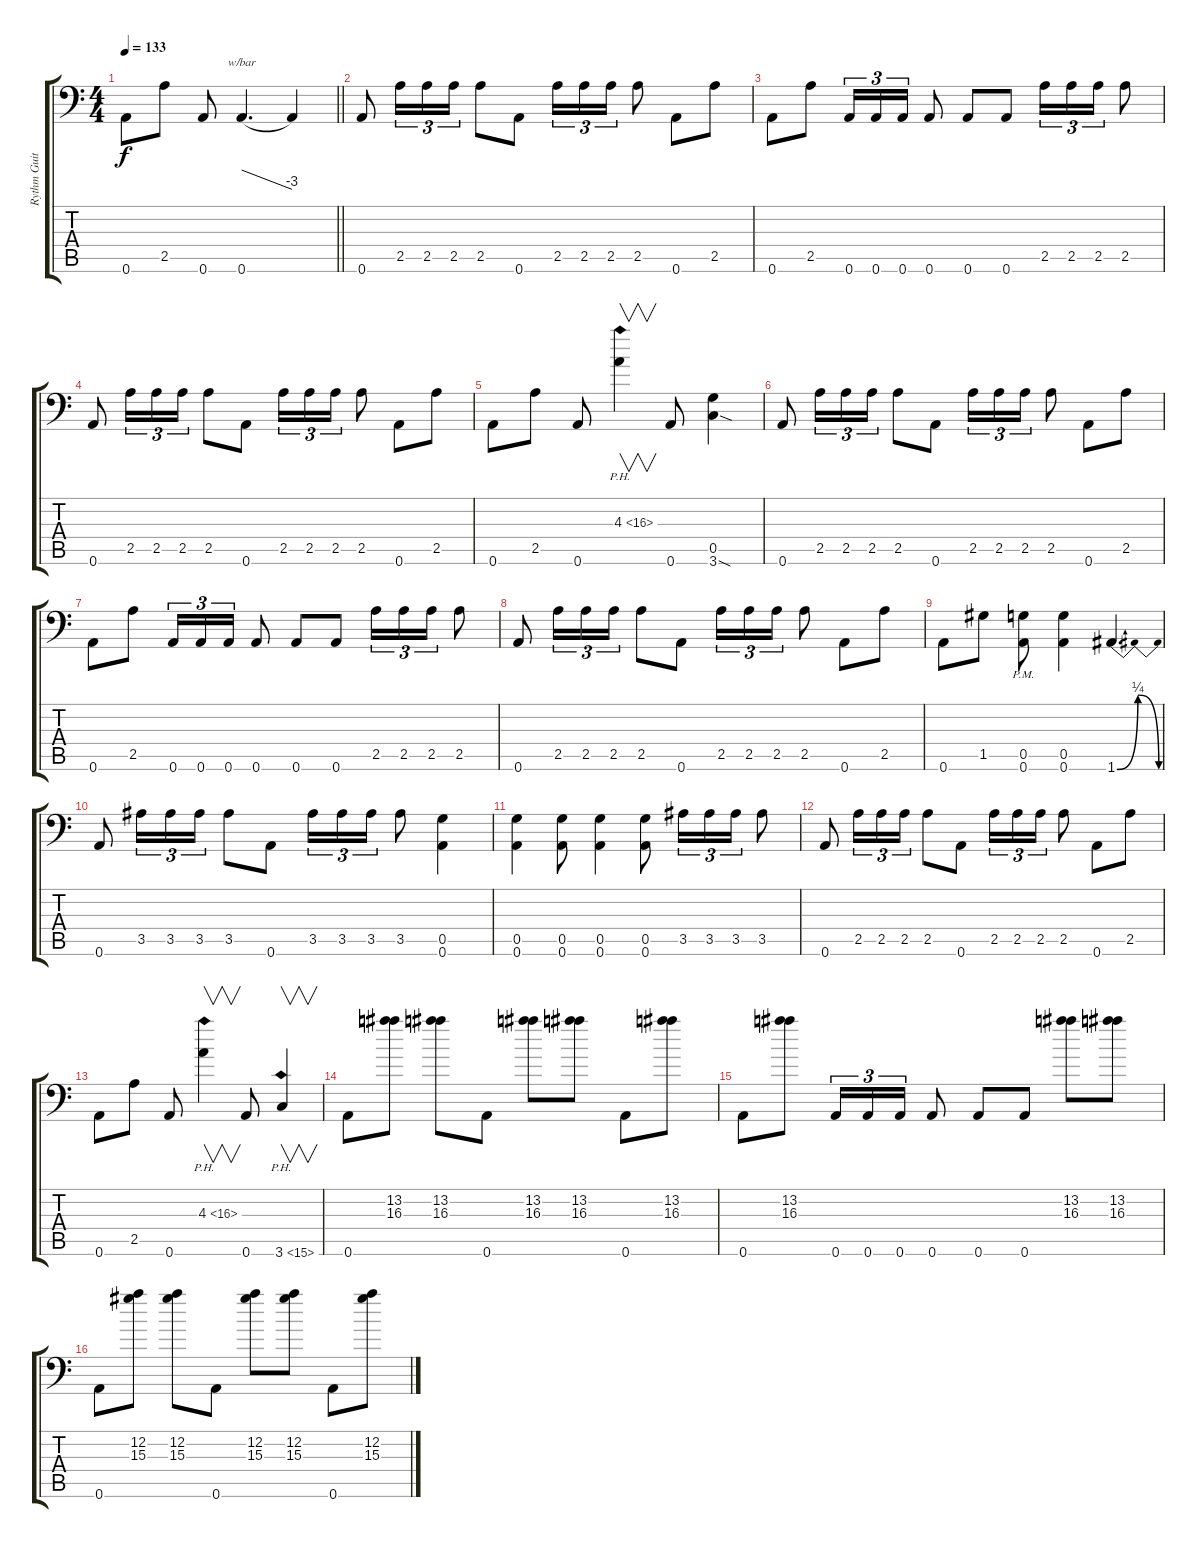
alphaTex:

\track ("Rythm Guitar #2" "Rythm Guit") {instrument distortionguitar}
\staff {score tabs}
\tuning (D4 A3 F3 C3 G2 A1) {hide}
\ts (4 4)
\tempo 133
\clef f4
\barLineRight lightlight
\ks c
0.6.8{dy f} 2.5.8 0.6.8 0.6.4{d tbe (dive default 0 0 60 -12)} 0.6{t}.4 |
\section ("" "")
0.6.8 2.5.16{tu (3 2)} 2.5.16{tu (3 2)} 2.5.16{tu (3 2)} 2.5.8 0.6.8 2.5.16{tu (3 2)} 2.5.16{tu (3 2)} 2.5.16{tu (3 2)} 2.5.8 0.6.8 2.5.8 |
0.6.8 2.5.8 0.6.16{tu (3 2)} 0.6.16{tu (3 2)} 0.6.16{tu (3 2)} 0.6.8 0.6.8 0.6.8 2.5.16{tu (3 2)} 2.5.16{tu (3 2)} 2.5.16{tu (3 2)} 2.5.8 |
0.6.8 2.5.16{tu (3 2)} 2.5.16{tu (3 2)} 2.5.16{tu (3 2)} 2.5.8 0.6.8 2.5.16{tu (3 2)} 2.5.16{tu (3 2)} 2.5.16{tu (3 2)} 2.5.8 0.6.8 2.5.8 |
0.6.8 2.5.8 0.6.8 4.3{ph 12}.4{v} 0.6.8 (0.5 3.6{sod}).4 |
0.6.8 2.5.16{tu (3 2)} 2.5.16{tu (3 2)} 2.5.16{tu (3 2)} 2.5.8 0.6.8 2.5.16{tu (3 2)} 2.5.16{tu (3 2)} 2.5.16{tu (3 2)} 2.5.8 0.6.8 2.5.8 |
0.6.8 2.5.8 0.6.16{tu (3 2)} 0.6.16{tu (3 2)} 0.6.16{tu (3 2)} 0.6.8 0.6.8 0.6.8 2.5.16{tu (3 2)} 2.5.16{tu (3 2)} 2.5.16{tu (3 2)} 2.5.8 |
0.6.8 2.5.16{tu (3 2)} 2.5.16{tu (3 2)} 2.5.16{tu (3 2)} 2.5.8 0.6.8 2.5.16{tu (3 2)} 2.5.16{tu (3 2)} 2.5.16{tu (3 2)} 2.5.8 0.6.8 2.5.8 |
0.6.8 1.5.8 (0.5{pm} 0.6{pm}).8 (0.5 0.6).4 1.6{be (bendrelease 0 0 15 1 30 1 60 0)}.4{d} |
0.6.8 3.5.16{tu (3 2)} 3.5.16{tu (3 2)} 3.5.16{tu (3 2)} 3.5.8 0.6.8 3.5.16{tu (3 2)} 3.5.16{tu (3 2)} 3.5.16{tu (3 2)} 3.5.8 (0.5 0.6).4 |
(0.5 0.6).4 (0.5 0.6).8 (0.5 0.6).4 (0.5 0.6).8 3.5.16{tu (3 2)} 3.5.16{tu (3 2)} 3.5.16{tu (3 2)} 3.5.8 |
0.6.8 2.5.16{tu (3 2)} 2.5.16{tu (3 2)} 2.5.16{tu (3 2)} 2.5.8 0.6.8 2.5.16{tu (3 2)} 2.5.16{tu (3 2)} 2.5.16{tu (3 2)} 2.5.8 0.6.8 2.5.8 |
0.6.8 2.5.8 0.6.8 4.3{ph 12}.4{v} 0.6.8 3.6{ph 12}.4{v} |
0.6.8 (13.2 16.3).8 (13.2 16.3).8 0.6.8 (13.2 16.3).8 (13.2 16.3).8 0.6.8 (13.2 16.3).8 |
0.6.8 (13.2 16.3).8 0.6.16{tu (3 2)} 0.6.16{tu (3 2)} 0.6.16{tu (3 2)} 0.6.8 0.6.8 0.6.8 (13.2 16.3).8 (13.2 16.3).8 |
0.6.8 (12.2 15.3).8 (12.2 15.3).8 0.6.8 (12.2 15.3).8 (12.2 15.3).8 0.6.8 (12.2 15.3).8
